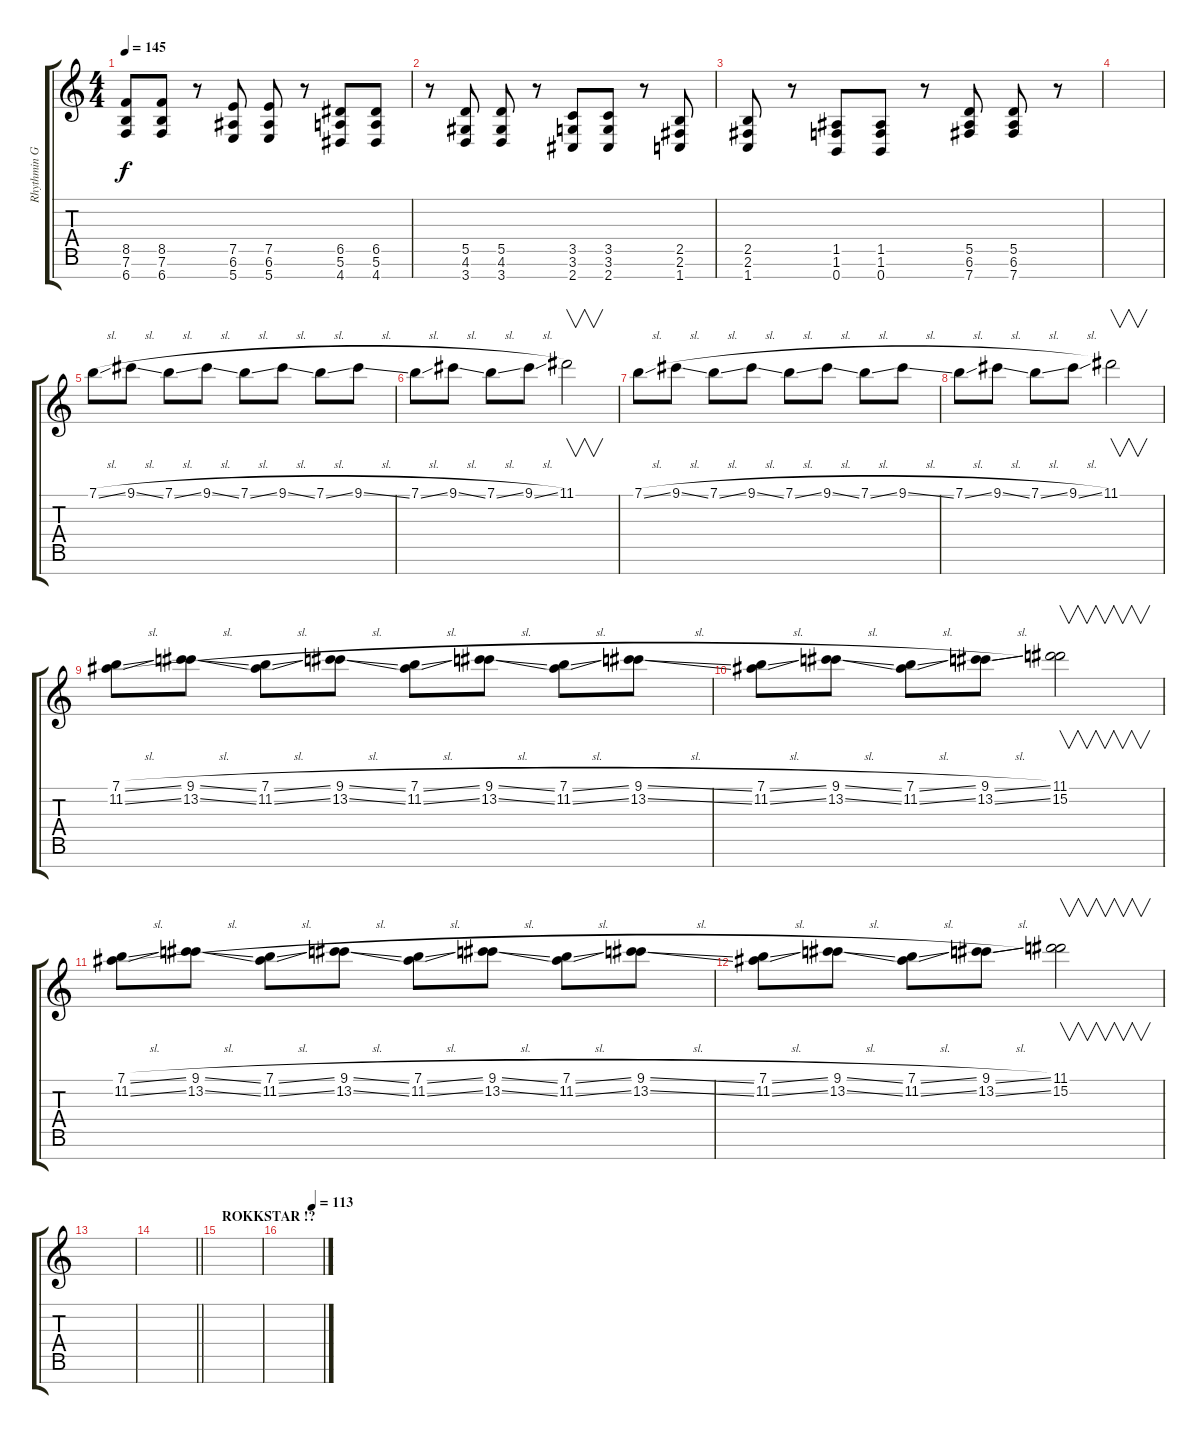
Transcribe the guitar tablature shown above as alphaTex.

\track ("Rhythmin Guitar #2" "Rhythmin G") {instrument distortionguitar}
\staff {score tabs}
\tuning (E4 B3 G3 D3 A2 E2 B1) {hide}
\ts (4 4)
\tempo 145
\clef g2
\ks c
(8.5 7.6 6.7).8{dy f} (8.5 7.6 6.7).8 r.8 (7.5 6.6 5.7).8 (7.5 6.6 5.7).8 r.8 (6.5 5.6 4.7).8 (6.5 5.6 4.7).8 |
r.8 (5.5 4.6 3.7).8 (5.5 4.6 3.7).8 r.8 (3.5 3.6 2.7).8 (3.5 3.6 2.7).8 r.8 (2.5 2.6 1.7).8 |
(2.5 2.6 1.7).8 r.8 (1.5 1.6 0.7).8 (1.5 1.6 0.7).8 r.8 (5.5 6.6 7.7).8 (5.5 6.6 7.7).8 r.8 |
|
7.1{sl}.8{instrument lead1square} 9.1{sl}.8 7.1{sl}.8 9.1{sl}.8 7.1{sl}.8 9.1{sl}.8 7.1{sl}.8 9.1{sl}.8 |
7.1{sl}.8 9.1{sl}.8 7.1{sl}.8 9.1{sl}.8 11.1.2{v} |
7.1{sl}.8 9.1{sl}.8 7.1{sl}.8 9.1{sl}.8 7.1{sl}.8 9.1{sl}.8 7.1{sl}.8 9.1{sl}.8 |
7.1{sl}.8 9.1{sl}.8 7.1{sl}.8 9.1{sl}.8 11.1.2{v} |
(7.1{sl} 11.2{sl}).8 (9.1{sl} 13.2{sl}).8 (7.1{sl} 11.2{sl}).8 (9.1{sl} 13.2{sl}).8 (7.1{sl} 11.2{sl}).8 (9.1{sl} 13.2{sl}).8 (7.1{sl} 11.2{sl}).8 (9.1{sl} 13.2{sl}).8 |
(7.1{sl} 11.2{sl}).8 (9.1{sl} 13.2{sl}).8 (7.1{sl} 11.2{sl}).8 (9.1{sl} 13.2{sl}).8 (11.1 15.2).2{v} |
(7.1{sl} 11.2{sl}).8 (9.1{sl} 13.2{sl}).8 (7.1{sl} 11.2{sl}).8 (9.1{sl} 13.2{sl}).8 (7.1{sl} 11.2{sl}).8 (9.1{sl} 13.2{sl}).8 (7.1{sl} 11.2{sl}).8 (9.1{sl} 13.2{sl}).8 |
(7.1{sl} 11.2{sl}).8 (9.1{sl} 13.2{sl}).8 (7.1{sl} 11.2{sl}).8 (9.1{sl} 13.2{sl}).8 (11.1 15.2).2{v} |
|
\barLineRight lightlight
|
\section ("" "ROKKSTAR !?")
|
\tempo (113 0.75)
